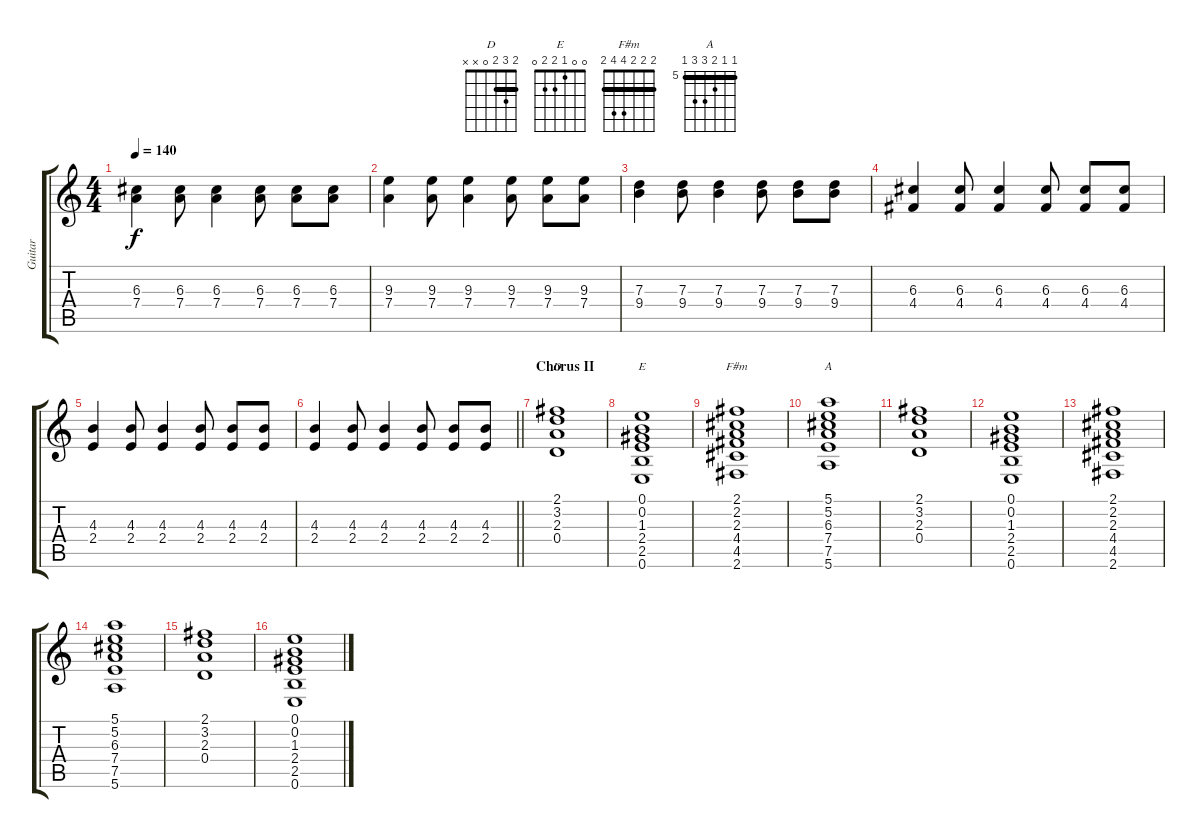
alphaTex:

\track ("Guitar" "Guitar") {instrument overdrivenguitar}
\staff {score tabs}
\tuning (E4 B3 G3 D3 A2 E2) {hide}
\chord ("D" 2 3 2 0 x x) {barre 2}
\chord ("E" 0 0 1 2 2 0)
\chord ("F#m" 2 2 2 4 4 2) {barre 2}
\chord ("A" 5 5 6 7 7 5) {firstfret 5 barre 5}
\ts (4 4)
\tempo 140
\clef g2
\ks c
(6.3 7.4).4{dy f} (6.3 7.4).8 (6.3 7.4).4 (6.3 7.4).8 (6.3 7.4).8 (6.3 7.4).8 |
(9.3 7.4).4 (9.3 7.4).8 (9.3 7.4).4 (9.3 7.4).8 (9.3 7.4).8 (9.3 7.4).8 |
(7.3 9.4).4 (7.3 9.4).8 (7.3 9.4).4 (7.3 9.4).8 (7.3 9.4).8 (7.3 9.4).8 |
(6.3 4.4).4 (6.3 4.4).8 (6.3 4.4).4 (6.3 4.4).8 (6.3 4.4).8 (6.3 4.4).8 |
(4.3 2.4).4 (4.3 2.4).8 (4.3 2.4).4 (4.3 2.4).8 (4.3 2.4).8 (4.3 2.4).8 |
\barLineRight lightlight
(4.3 2.4).4 (4.3 2.4).8 (4.3 2.4).4 (4.3 2.4).8 (4.3 2.4).8 (4.3 2.4).8 |
\section ("" "Chorus II")
(2.1 3.2 2.3 0.4).1{ch "D"} |
(0.1 0.2 1.3 2.4 2.5 0.6).1{ch "E"} |
(2.1 2.2 2.3 4.4 4.5 2.6).1{ch "F#m"} |
(5.1 5.2 6.3 7.4 7.5 5.6).1{ch "A"} |
(2.1 3.2 2.3 0.4).1 |
(0.1 0.2 1.3 2.4 2.5 0.6).1 |
(2.1 2.2 2.3 4.4 4.5 2.6).1 |
(5.1 5.2 6.3 7.4 7.5 5.6).1 |
(2.1 3.2 2.3 0.4).1 |
(0.1 0.2 1.3 2.4 2.5 0.6).1
